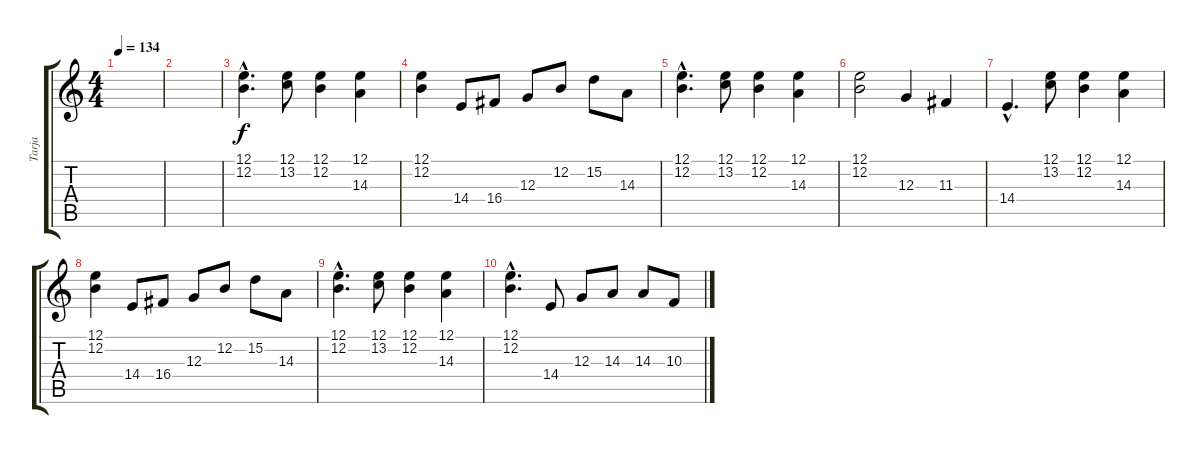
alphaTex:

\track ("Tarja" "Tarja") {instrument fx5brightness}
\staff {score tabs}
\tuning (E4 B3 G3 D3 A2 E2) {hide}
\ts (4 4)
\tempo 134
\clef g2
\ks c
|
|
(12.1{hac} 12.2{hac}).4{d} (12.1 13.2).8 (12.1 12.2).4 (12.1 14.3).4 |
(12.1 12.2).4 14.4.8 16.4.8 12.3.8 12.2.8 15.2.8 14.3.8 |
(12.1{hac} 12.2{hac}).4{d} (12.1 13.2).8 (12.1 12.2).4 (12.1 14.3).4 |
(12.1 12.2).2 12.3.4 11.3.4 |
14.4{hac}.4{d} (12.1 13.2).8 (12.1 12.2).4 (12.1 14.3).4 |
(12.1 12.2).4 14.4.8 16.4.8 12.3.8 12.2.8 15.2.8 14.3.8 |
(12.1{hac} 12.2{hac}).4{d} (12.1 13.2).8 (12.1 12.2).4 (12.1 14.3).4 |
(12.1{hac} 12.2{hac}).4{d} 14.4.8 12.3.8 14.3.8 14.3.8 10.3.8
